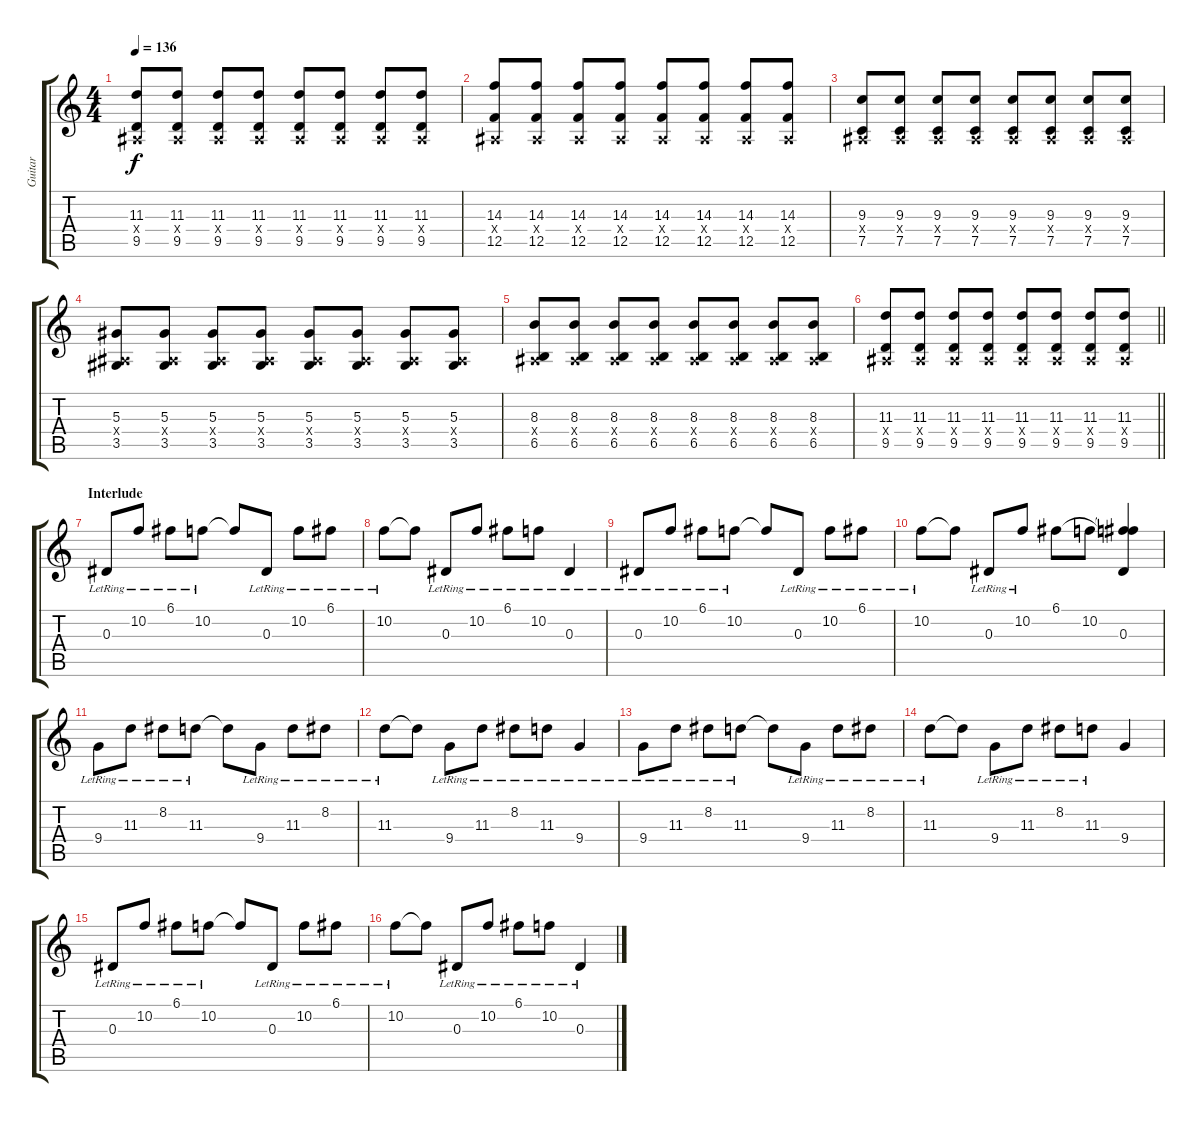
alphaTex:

\track ("Guitar" "Guitar") {instrument distortionguitar}
\staff {score tabs}
\tuning (C4 G3 Eb3 Bb2 F2 C2) {hide}
\ts (4 4)
\tempo 136
\clef g2
\ks c
(11.3 0.4{x} 9.5).8{dy f} (11.3 0.4{x} 9.5).8 (11.3 0.4{x} 9.5).8 (11.3 0.4{x} 9.5).8 (11.3 0.4{x} 9.5).8 (11.3 0.4{x} 9.5).8 (11.3 0.4{x} 9.5).8 (11.3 0.4{x} 9.5).8 |
(14.3 0.4{x} 12.5).8 (14.3 0.4{x} 12.5).8 (14.3 0.4{x} 12.5).8 (14.3 0.4{x} 12.5).8 (14.3 0.4{x} 12.5).8 (14.3 0.4{x} 12.5).8 (14.3 0.4{x} 12.5).8 (14.3 0.4{x} 12.5).8 |
(9.3 0.4{x} 7.5).8 (9.3 0.4{x} 7.5).8 (9.3 0.4{x} 7.5).8 (9.3 0.4{x} 7.5).8 (9.3 0.4{x} 7.5).8 (9.3 0.4{x} 7.5).8 (9.3 0.4{x} 7.5).8 (9.3 0.4{x} 7.5).8 |
(5.3 0.4{x} 3.5).8 (5.3 0.4{x} 3.5).8 (5.3 0.4{x} 3.5).8 (5.3 0.4{x} 3.5).8 (5.3 0.4{x} 3.5).8 (5.3 0.4{x} 3.5).8 (5.3 0.4{x} 3.5).8 (5.3 0.4{x} 3.5).8 |
(8.3 0.4{x} 6.5).8 (8.3 0.4{x} 6.5).8 (8.3 0.4{x} 6.5).8 (8.3 0.4{x} 6.5).8 (8.3 0.4{x} 6.5).8 (8.3 0.4{x} 6.5).8 (8.3 0.4{x} 6.5).8 (8.3 0.4{x} 6.5).8 |
\barLineRight lightlight
(11.3 0.4{x} 9.5).8 (11.3 0.4{x} 9.5).8 (11.3 0.4{x} 9.5).8 (11.3 0.4{x} 9.5).8 (11.3 0.4{x} 9.5).8 (11.3 0.4{x} 9.5).8 (11.3 0.4{x} 9.5).8 (11.3 0.4{x} 9.5).8 |
\section ("" "Interlude")
0.3{lr}.8{balance 8 instrument acousticguitarsteel} 10.2{lr}.8 6.1{lr}.8 10.2{lr}.8 10.2{t}.8 0.3{lr}.8 10.2{lr}.8 6.1{lr}.8 |
10.2{lr}.8 10.2{t}.8 0.3{lr}.8 10.2{lr}.8 6.1{lr}.8 10.2{lr}.8 0.3{lr}.4 |
0.3{lr}.8 10.2{lr}.8 6.1{lr}.8 10.2{lr}.8 10.2{t}.8 0.3{lr}.8 10.2{lr}.8 6.1{lr}.8 |
10.2{lr}.8 10.2{t}.8 0.3{lr}.8 10.2{lr}.8 6.1.8 10.2.8 (6.1{t} 10.2{t} 0.3).4 |
9.4{lr}.8 11.3{lr}.8 8.2{lr}.8 11.3{lr}.8 11.3{t}.8 9.4{lr}.8 11.3{lr}.8 8.2{lr}.8 |
11.3{lr}.8 11.3{t}.8 9.4{lr}.8 11.3{lr}.8 8.2{lr}.8 11.3{lr}.8 9.4{lr}.4 |
9.4{lr}.8 11.3{lr}.8 8.2{lr}.8 11.3{lr}.8 11.3{t}.8 9.4{lr}.8 11.3{lr}.8 8.2{lr}.8 |
11.3{lr}.8 11.3{t}.8 9.4{lr}.8 11.3{lr}.8 8.2{lr}.8 11.3{lr}.8 9.4.4 |
0.3{lr}.8 10.2{lr}.8 6.1{lr}.8 10.2{lr}.8 10.2{t}.8 0.3{lr}.8 10.2{lr}.8 6.1{lr}.8 |
10.2{lr}.8 10.2{t}.8 0.3{lr}.8 10.2{lr}.8 6.1{lr}.8 10.2{lr}.8 0.3{lr}.4
